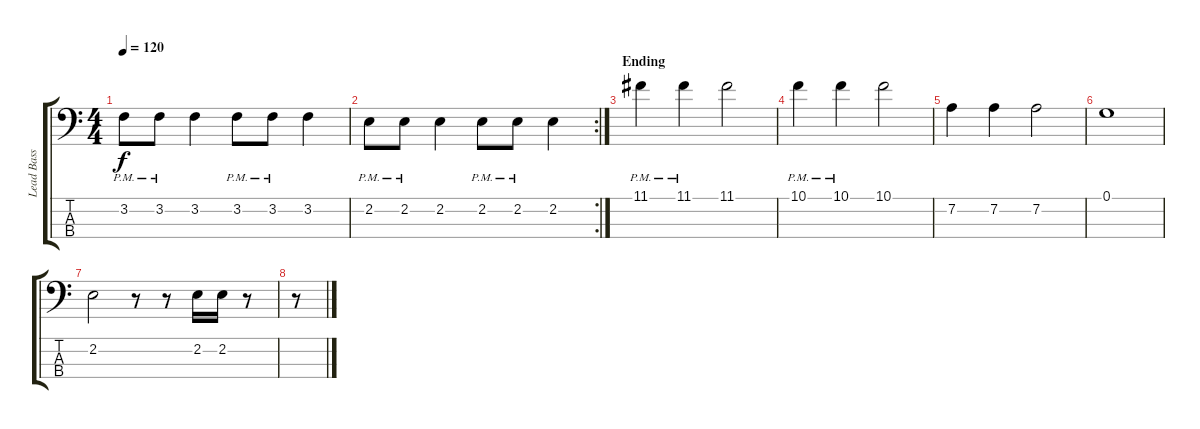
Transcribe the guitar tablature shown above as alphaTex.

\track ("Lead Bass" "Lead Bass") {instrument electricbasspick}
\staff {score tabs}
\tuning (G2 D2 A1 E1) {hide}
\ts (4 4)
\tempo 120
\clef f4
\ks c
3.2{pm}.8{dy f} 3.2{pm}.8 3.2.4 3.2{pm}.8 3.2{pm}.8 3.2.4 |
\rc 2
2.2{pm}.8 2.2{pm}.8 2.2.4 2.2{pm}.8 2.2{pm}.8 2.2.4 |
\section ("" "Ending")
11.1{pm}.4 11.1{pm}.4 11.1.2 |
10.1{pm}.4 10.1{pm}.4 10.1.2 |
7.2.4 7.2.4 7.2.2 |
0.1.1 |
2.2.2 r.8 r.8 2.2.16 2.2.16 r.8 |
r.8
